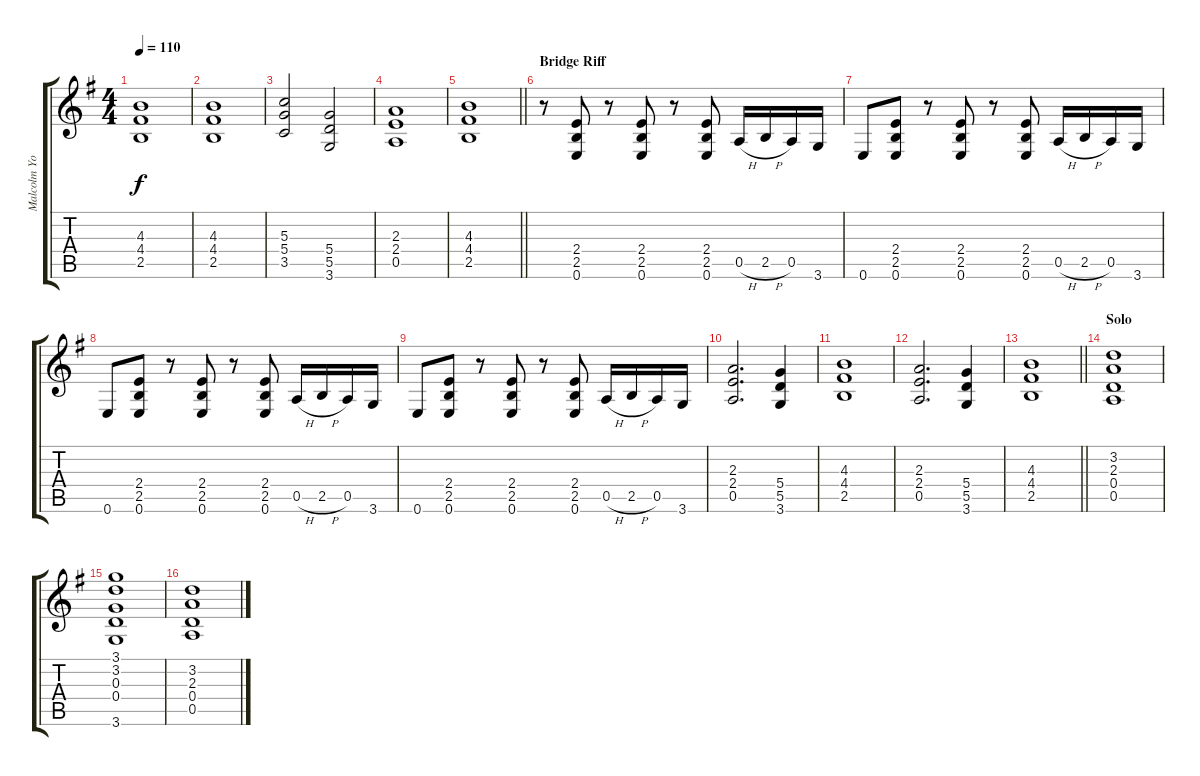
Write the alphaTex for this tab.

\track ("Malcolm Young (Guitar)" "Malcolm Yo") {instrument overdrivenguitar}
\staff {score tabs}
\tuning (E4 B3 G3 D3 A2 E2) {hide}
\ts (4 4)
\tempo 110
\clef g2
\ks g
(4.3 4.4 2.5).1{dy f} |
(4.3 4.4 2.5).1 |
(5.3 5.4 3.5).2 (5.4 5.5 3.6).2 |
(2.3 2.4 0.5).1 |
\barLineRight lightlight
(4.3 4.4 2.5).1 |
\section ("" "Bridge Riff")
r.8 (2.4 2.5 0.6).8 r.8 (2.4 2.5 0.6).8 r.8 (2.4 2.5 0.6).8 0.5{h}.16 2.5{h}.16 0.5.16 3.6.16 |
0.6.8 (2.4 2.5 0.6).8 r.8 (2.4 2.5 0.6).8 r.8 (2.4 2.5 0.6).8 0.5{h}.16 2.5{h}.16 0.5.16 3.6.16 |
0.6.8 (2.4 2.5 0.6).8 r.8 (2.4 2.5 0.6).8 r.8 (2.4 2.5 0.6).8 0.5{h}.16 2.5{h}.16 0.5.16 3.6.16 |
0.6.8 (2.4 2.5 0.6).8 r.8 (2.4 2.5 0.6).8 r.8 (2.4 2.5 0.6).8 0.5{h}.16 2.5{h}.16 0.5.16 3.6.16 |
(2.3 2.4 0.5).2{d} (5.4 5.5 3.6).4 |
(4.3 4.4 2.5).1 |
(2.3 2.4 0.5).2{d} (5.4 5.5 3.6).4 |
\barLineRight lightlight
(4.3 4.4 2.5).1 |
\section ("" "Solo")
(3.2 2.3 0.4 0.5).1 |
(3.1 3.2 0.3 0.4 3.6).1 |
(3.2 2.3 0.4 0.5).1
